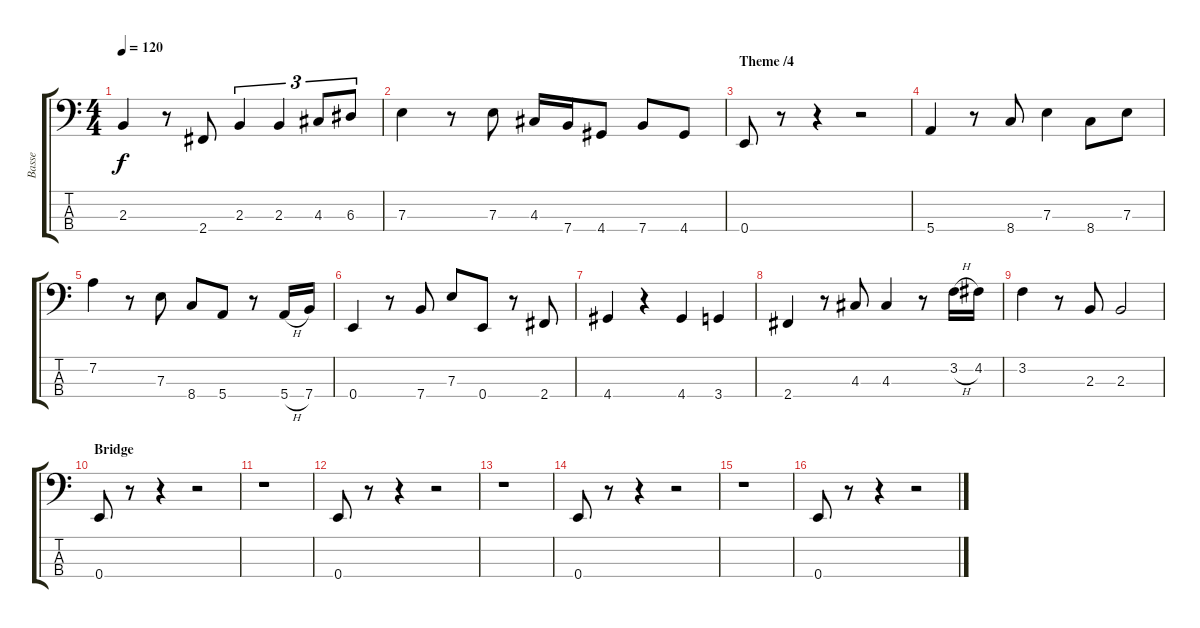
\track ("Basse" "Basse") {instrument electricbassfinger}
\staff {score tabs}
\tuning (G2 D2 A1 E1) {hide}
\ts (4 4)
\tempo 120
\clef f4
\ks c
2.3.4{dy f} r.8 2.4.8 2.3.4{tu (3 2)} 2.3.4{tu (3 2)} 4.3.8{tu (3 2)} 6.3.8{tu (3 2)} |
7.3.4 r.8 7.3.8 4.3.16 7.4.16 4.4.8 7.4.8 4.4.8 |
\section ("" "Theme /4")
0.4.8 r.8 r.4 r.2 |
5.4.4 r.8 8.4.8 7.3.4 8.4.8 7.3.8 |
7.2.4 r.8 7.3.8 8.4.8 5.4.8 r.8 5.4{h}.16 7.4.16 |
0.4.4 r.8 7.4.8 7.3.8 0.4.8 r.8 2.4.8 |
4.4.4 r.4 4.4.4 3.4.4 |
2.4.4 r.8 4.3.8 4.3.4 r.8 3.2{h}.16 4.2.16 |
3.2.4 r.8 2.3.8 2.3.2 |
\section ("" "Bridge")
0.4.8 r.8 r.4 r.2 |
r.1 |
0.4.8 r.8 r.4 r.2 |
r.1 |
0.4.8 r.8 r.4 r.2 |
r.1 |
0.4.8 r.8 r.4 r.2
